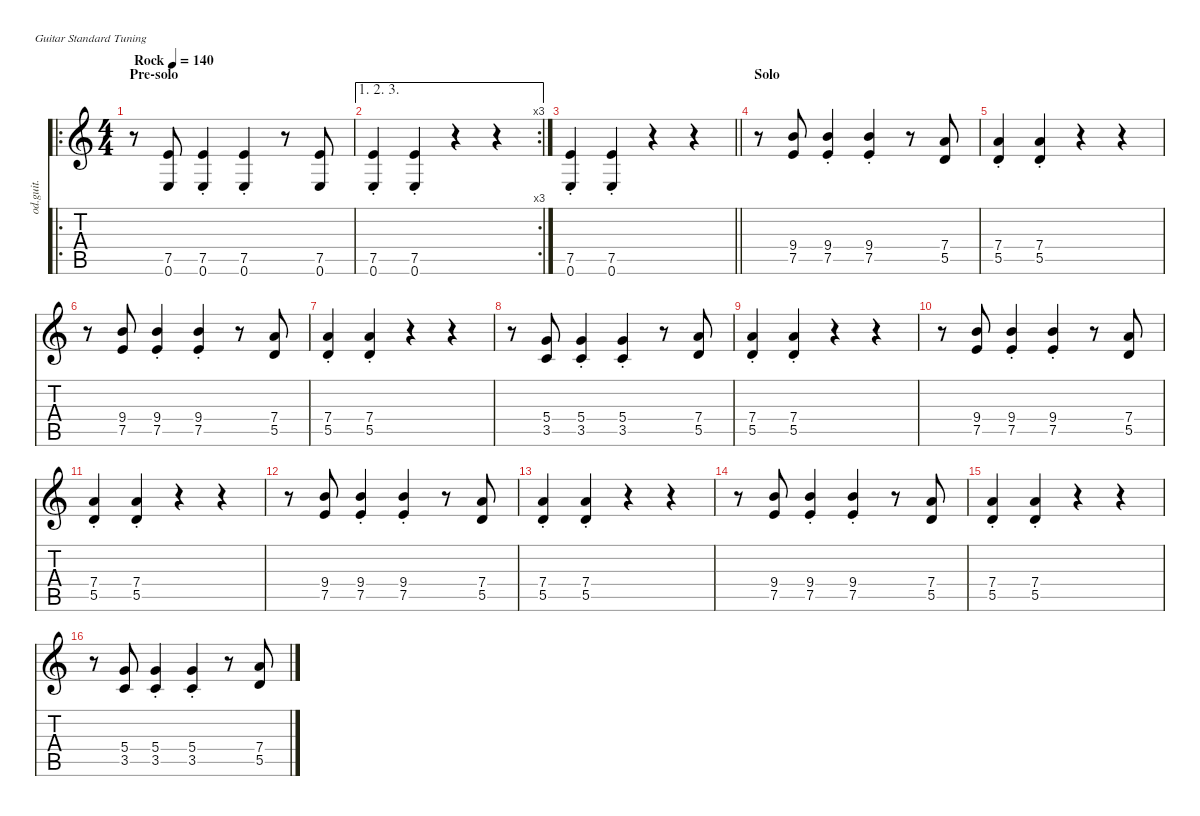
\defaultSystemsLayout 4
\hideDynamics
\bracketExtendMode nobrackets
\otherSystemsTrackNameOrientation horizontal
\track ("Rhythm guitar" "od.guit.") {instrument overdrivenguitar}
\staff {score tabs}
\tuning (E4 B3 G3 D3 A2 E2)
\ro
\ts (4 4)
\beaming (8 2 2 2 2)
\section ("" "Pre-solo")
\tempo (140 "Rock")
\clef g2
\ks c
r.8{dy f instrument overdrivenguitar} (7.5 0.6).8 (7.5{st} 0.6{st}).4 (7.5{st} 0.6{st}).4 r.8 (7.5 0.6).8 |
\ae (1 2 3)
\rc 3
(7.5{st} 0.6{st}).4 (7.5{st} 0.6{st}).4 r.4 r.4 |
\barLineRight lightlight
(7.5{st} 0.6{st}).4 (7.5{st} 0.6{st}).4 r.4 r.4 |
\section ("" "Solo")
r.8 (9.4 7.5).8 (9.4{st} 7.5{st}).4 (9.4{st} 7.5{st}).4 r.8 (7.4 5.5).8 |
(7.4{st} 5.5{st}).4 (7.4{st} 5.5{st}).4 r.4 r.4 |
r.8 (9.4 7.5).8 (9.4{st} 7.5{st}).4 (9.4{st} 7.5{st}).4 r.8 (7.4 5.5).8 |
(7.4{st} 5.5{st}).4 (7.4{st} 5.5{st}).4 r.4 r.4 |
r.8 (5.4 3.5).8 (5.4{st} 3.5{st}).4 (5.4{st} 3.5{st}).4 r.8 (7.4 5.5).8 |
(7.4{st} 5.5{st}).4 (7.4{st} 5.5{st}).4 r.4 r.4 |
r.8 (9.4 7.5).8 (9.4{st} 7.5{st}).4 (9.4{st} 7.5{st}).4 r.8 (7.4 5.5).8 |
(7.4{st} 5.5{st}).4 (7.4{st} 5.5{st}).4 r.4 r.4 |
r.8 (9.4 7.5).8 (9.4{st} 7.5{st}).4 (9.4{st} 7.5{st}).4 r.8 (7.4 5.5).8 |
(7.4{st} 5.5{st}).4 (7.4{st} 5.5{st}).4 r.4 r.4 |
r.8 (9.4 7.5).8 (9.4{st} 7.5{st}).4 (9.4{st} 7.5{st}).4 r.8 (7.4 5.5).8 |
(7.4{st} 5.5{st}).4 (7.4{st} 5.5{st}).4 r.4 r.4 |
r.8 (5.4 3.5).8 (5.4{st} 3.5{st}).4 (5.4{st} 3.5{st}).4 r.8 (7.4 5.5).8
